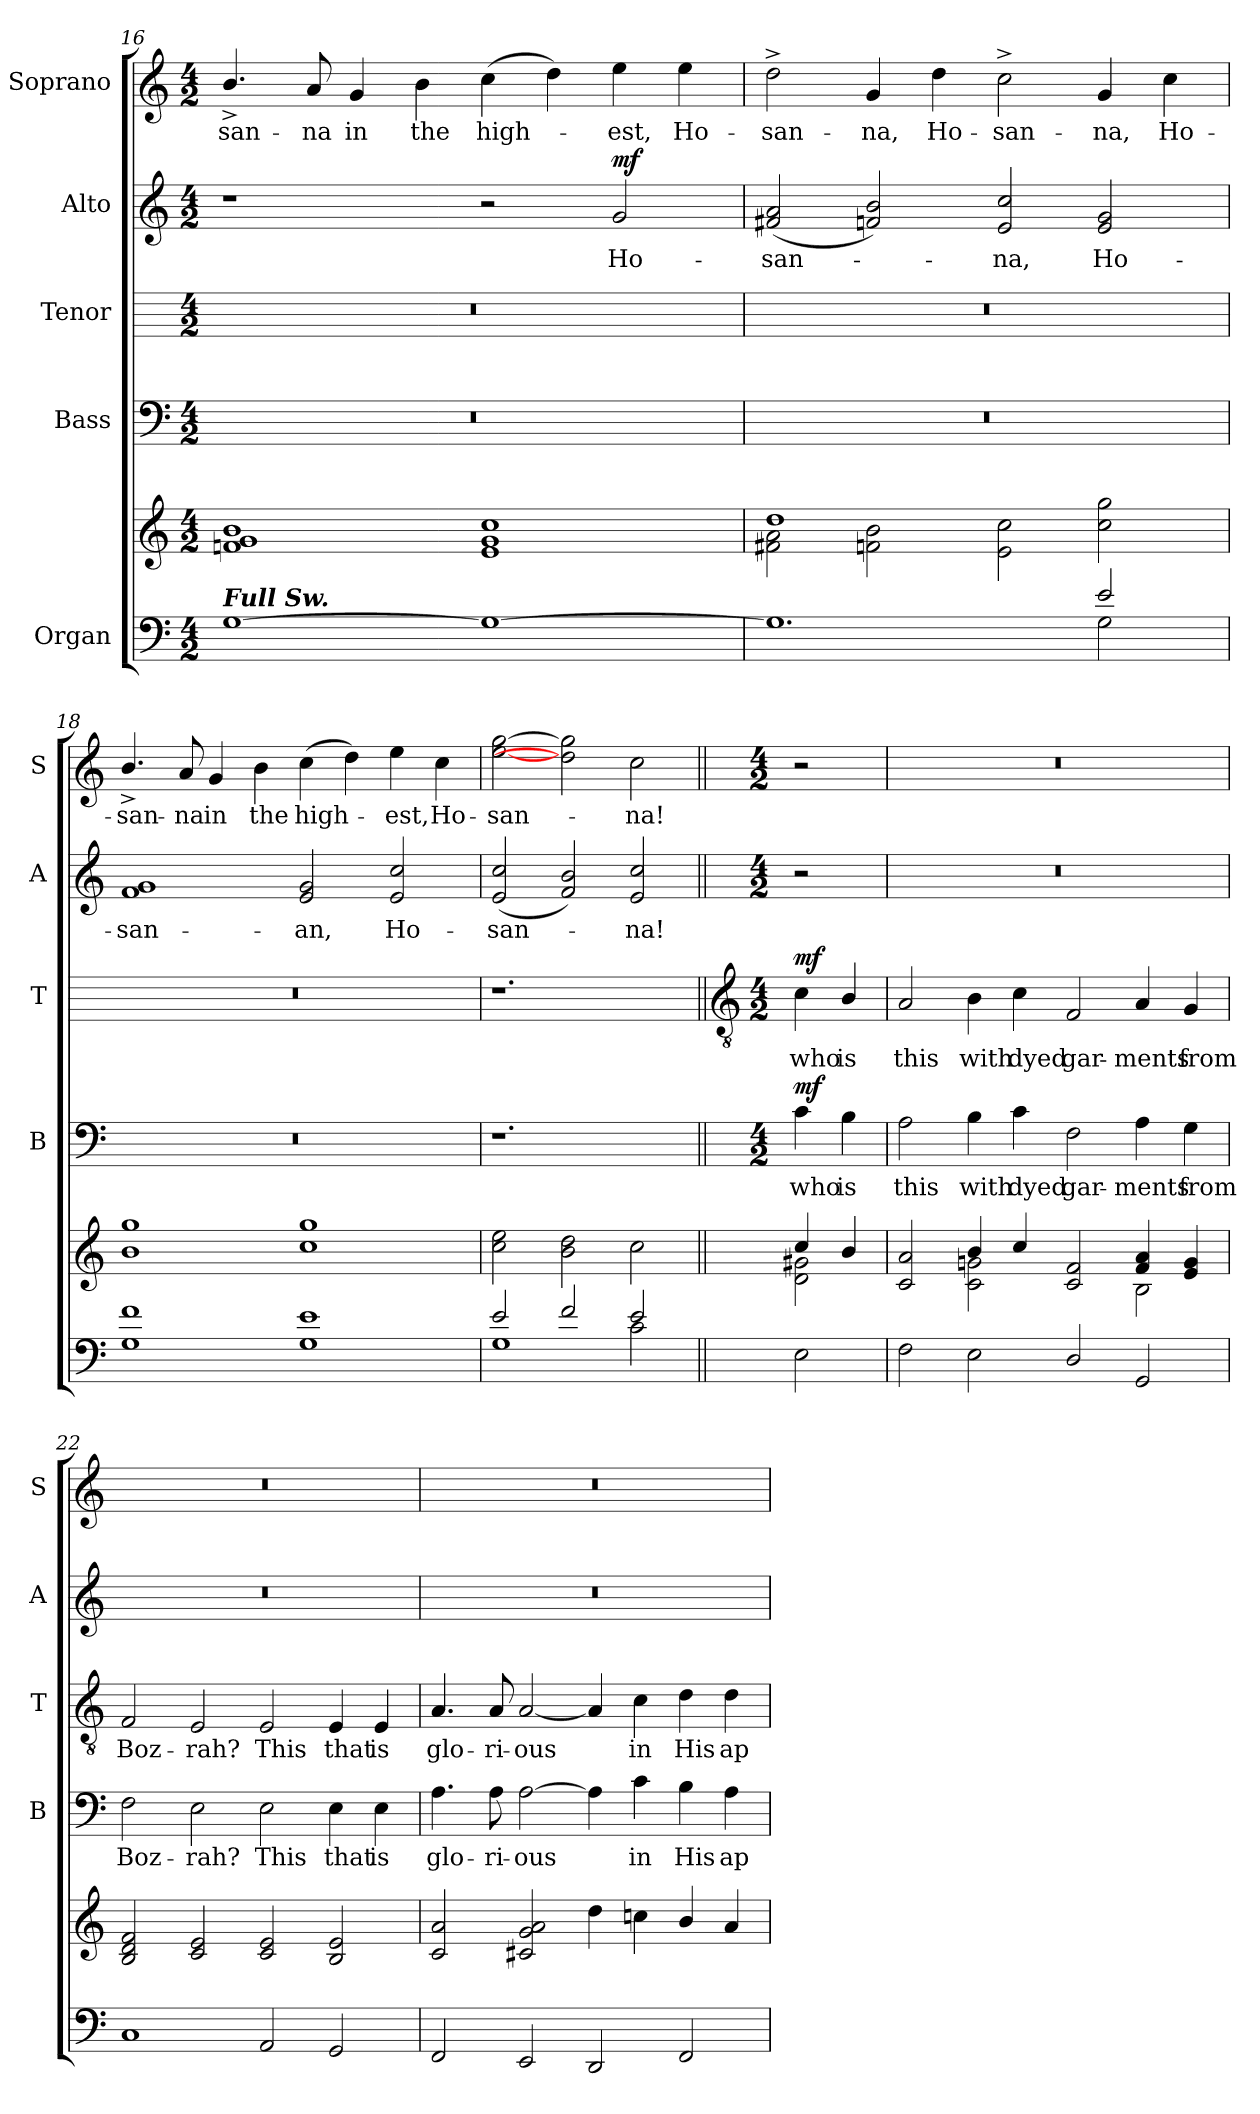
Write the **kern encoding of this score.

**kern	**kern	**kern	**text	**dynam	**kern	**text	**dynam	**kern	**text	**dynam	**kern	**text
*part5	*part5	*part4	*part4	*part4	*part3	*part3	*part3	*part2	*part2	*part2	*part1	*part1
*staff6	*staff5	*staff4	*staff4	*staff4	*staff3	*staff3	*staff3	*staff2	*staff2	*staff2	*staff1	*staff1
*I"Organ	*	*I"Bass	*	*	*I"Tenor	*	*	*I"Alto	*	*	*I"Soprano	*
*	*	*I'B	*	*	*I'T	*	*	*I'A	*	*	*I'S	*
!!LO:LB:g=z
*clefF4	*clefG2	*clefF4	*	*	*	*	*	*clefG2	*	*	*clefG2	*
*k[]	*k[]	*k[]	*	*	*	*	*	*k[]	*	*	*k[]	*
*C:	*C:	*C:	*	*	*	*	*	*C:	*	*	*C:	*
*M4/2	*M4/2	*M4/2	*	*	*M4/2	*	*	*M4/2	*	*	*M4/2	*
=16	=16	=16	=16	=16	=16	=16	=16	=16	=16	=16	=16	=16
*^	*^	*	*	*	*	*	*	*	*	*	*	*
!LO:TX:a:Bi:t=Full Sw.	!	!	!	!	!	!	!	!	!	!	!	!	!	!
!	!	!	!	!	!	!	!	!	!	!	!	!	!	!LO:LY:b
1ryy	[1G\	1fn/ 1g/ 1b/	0ryy	0r	.	.	0r	.	.	1r	.	.	4.b^/	-san-
!	!	!	!	!	!	!	!	!	!	!	!	!	!	!LO:LY:b
.	.	.	.	.	.	.	.	.	.	.	.	.	8a	-na
!	!	!	!	!	!	!	!	!	!	!	!	!	!	!LO:LY:b
.	.	.	.	.	.	.	.	.	.	.	.	.	4g	in
!	!	!	!	!	!	!	!	!	!	!	!	!	!	!LO:LY:b
.	.	.	.	.	.	.	.	.	.	.	.	.	4b	the
!	!	!	!	!	!	!	!	!	!	!	!	!	!	!LO:LY:b
4ryy	1G\_	1e/ 1g/ 1cc/	.	.	.	.	.	.	.	2r	.	.	(>4cc	high-
2.ryy	.	.	.	.	.	.	.	.	.	.	.	.	4dd)	.
!	!	!	!	!	!	!	!	!	!	!	!LO:LY:b	!LO:DY:b	!	!LO:LY:b
.	.	.	.	.	.	.	.	.	.	2g	Ho-	mf	4ee	est,
!	!	!	!	!	!	!	!	!	!	!	!	!	!	!LO:LY:b
.	.	.	.	.	.	.	.	.	.	.	.	.	4ee	Ho-
=17	=17	=17	=17	=17	=17	=17	=17	=17	=17	=17	=17	=17	=17	=17
!	!	!	!	!	!	!	!	!	!	!	!LO:LY:b	!	!	!LO:LY:b
1.ryy	1.G\]	1dd/	2f#X\ 2a\	0r	.	.	0r	.	.	(<2f#X 2a	-san-	.	2dd^	-san-
!	!	!	!	!	!	!	!	!	!	!	!	!	!	!LO:LY:b
.	.	.	2fn\ 2b\	.	.	.	.	.	.	2fn 2b)	.	.	4g	-na,
!	!	!	!	!	!	!	!	!	!	!	!	!	!	!LO:LY:b
.	.	.	.	.	.	.	.	.	.	.	.	.	4dd	Ho-
!	!	!	!	!	!	!	!	!	!	!	!LO:LY:b	!	!	!LO:LY:b
.	.	1ryy	2e\ 2cc\	.	.	.	.	.	.	2e 2cc	na,	.	2cc^	-san-
!	!	!	!	!	!	!	!	!	!	!	!LO:LY:b	!	!	!LO:LY:b
2e/	2G\	.	2cc\ 2gg\	.	.	.	.	.	.	2e 2g	Ho-	.	4g	-na,
!	!	!	!	!	!	!	!	!	!	!	!	!	!	!LO:LY:b
.	.	.	.	.	.	.	.	.	.	.	.	.	4cc	Ho-
=18	=18	=18	=18	=18	=18	=18	=18	=18	=18	=18	=18	=18	=18	=18
!	!	!	!	!	!	!	!	!	!	!	!LO:LY:b	!	!	!LO:LY:b
1f	1G\	1gg/	1b\	0r	.	.	0r	.	.	1f 1g	-san-	.	4.b^/	-san-
!	!	!	!	!	!	!	!	!	!	!	!	!	!	!LO:LY:b
.	.	.	.	.	.	.	.	.	.	.	.	.	8a	-na
!	!	!	!	!	!	!	!	!	!	!	!	!	!	!LO:LY:b
.	.	.	.	.	.	.	.	.	.	.	.	.	4g	in
!	!	!	!	!	!	!	!	!	!	!	!	!	!	!LO:LY:b
.	.	.	.	.	.	.	.	.	.	.	.	.	4b	the
!	!	!	!	!	!	!	!	!	!	!	!LO:LY:b	!	!	!LO:LY:b
1e	1G\	1gg/	1cc\	.	.	.	.	.	.	2e 2g	-an,	.	(>4cc	high-
.	.	.	.	.	.	.	.	.	.	.	.	.	4dd)	.
!	!	!	!	!	!	!	!	!	!	!	!LO:LY:b	!	!	!LO:LY:b
.	.	.	.	.	.	.	.	.	.	2e 2cc	Ho-	.	4ee	est,
!	!	!	!	!	!	!	!	!	!	!	!	!	!	!LO:LY:b
.	.	.	.	.	.	.	.	.	.	.	.	.	4cc	Ho-
=19	=19	=19	=19	=19	=19	=19	=19	=19	=19	=19	=19	=19	=19	=19
!	!	!	!	!	!	!	!	!	!	!	!LO:LY:b	!	!	!LO:LY:b
2e/	1G\	1.ryy	2cc\ 2ee\	1.r	.	.	1.r	.	.	(<2e 2cc	-san-	.	[2ee [2gg	-san-
2f/	.	.	2b\ 2dd\	.	.	.	.	.	.	2f 2b)	.	.	2dd] 2gg]	.
!	!	!	!	!	!	!	!	!	!	!	!LO:LY:b	!	!	!LO:LY:b
2e/	2c\	.	2cc\	.	.	.	.	.	.	2e 2cc	na!	.	2cc	na!
*v	*v	*	*	*	*	*	*	*	*	*	*	*	*	*
!!LO:LB:g=z
=20||	=20||	=20||	=20||	=20||	=20||	=20||	=20||	=20||	=20||	=20||	=20||	=20||	=20||
*	*	*	*	*	*	*clefGv2	*	*	*	*	*	*	*
*	*	*	*k[]	*	*	*k[]	*	*	*	*	*	*	*
*	*	*	*C:	*	*	*C:	*	*	*	*	*	*	*
*	*	*	*M4/2	*	*	*M4/2	*	*	*M4/2	*	*	*M4/2	*
*^	*	*	*	*	*	*	*	*	*	*	*	*	*
!LO:TX:a:Bi:t=Gt.	!	!	!	!	!	!	!	!	!	!	!	!	!	!
!	!	!	!	!	!LO:LY:b	!LO:DY:b	!	!LO:LY:b	!LO:DY:b	!	!	!	!	!
*v	*v	*	*	*	*	*	*	*	*	*	*	*	*	*
2E	4cc/	2d\ 2g#X\	4c	who	mf	4c	who	mf	2r	.	.	2r	.
!	!	!	!	!LO:LY:b	!	!	!LO:LY:b	!	!	!	!	!	!
.	4b/	.	4B\	is	.	4B/	is	.	.	.	.	.	.
=21	=21	=21	=21	=21	=21	=21	=21	=21	=21	=21	=21	=21	=21
!	!	!	!	!LO:LY:b	!	!	!LO:LY:b	!	!	!	!	!	!
2F	2c/ 2a/	2ryy	2A	this	.	2A	this	.	0r	.	.	0r	.
!	!	!	!	!LO:LY:b	!	!	!LO:LY:b	!	!	!	!	!	!
2E	4b/	2c\ 2gn\	4B	with	.	4B	with	.	.	.	.	.	.
!	!	!	!	!LO:LY:b	!	!	!LO:LY:b	!	!	!	!	!	!
.	4cc/	.	4c	dyed	.	4c	dyed	.	.	.	.	.	.
!	!	!	!	!LO:LY:b	!	!	!LO:LY:b	!	!	!	!	!	!
2D/	2c/ 2f/	2ryy	2F	gar-	.	2F	gar-	.	.	.	.	.	.
!	!	!	!	!LO:LY:b	!	!	!LO:LY:b	!	!	!	!	!	!
2GG/	4f/ 4a/	2B\	4A	-ments	.	4A	-ments	.	.	.	.	.	.
!	!	!	!	!LO:LY:b	!	!	!LO:LY:b	!	!	!	!	!	!
.	4e/ 4g/	.	4G	from	.	4G	from	.	.	.	.	.	.
=22	=22	=22	=22	=22	=22	=22	=22	=22	=22	=22	=22	=22	=22
!	!	!	!	!LO:LY:b	!	!	!LO:LY:b	!	!	!	!	!	!
1C	2B/ 2d/ 2f/	0ryy	2F	Boz-	.	2F	Boz-	.	0r	.	.	0r	.
!	!	!	!	!LO:LY:b	!	!	!LO:LY:b	!	!	!	!	!	!
.	2c/ 2e/	.	2E	-rah?	.	2E	-rah?	.	.	.	.	.	.
!	!	!	!	!LO:LY:b	!	!	!LO:LY:b	!	!	!	!	!	!
2AA	2c/ 2e/	.	2E	This	.	2E	This	.	.	.	.	.	.
!	!	!	!	!LO:LY:b	!	!	!LO:LY:b	!	!	!	!	!	!
2GG	2B/ 2e/	.	4E	that	.	4E	that	.	.	.	.	.	.
!	!	!	!	!LO:LY:b	!	!	!LO:LY:b	!	!	!	!	!	!
.	.	.	4E	is	.	4E	is	.	.	.	.	.	.
=23	=23	=23	=23	=23	=23	=23	=23	=23	=23	=23	=23	=23	=23
!	!	!	!	!LO:LY:b	!	!	!LO:LY:b	!	!	!	!	!	!
2FF	2c/ 2a/	1ryy	4.A	glo-	.	4.A	glo-	.	0r	.	.	0r	.
!	!	!	!	!LO:LY:b	!	!	!LO:LY:b	!	!	!	!	!	!
.	.	.	8A	-ri-	.	8A	-ri-	.	.	.	.	.	.
!	!	!	!	!LO:LY:b	!	!	!LO:LY:b	!	!	!	!	!	!
2EE	2c#X/ 2g/ 2a/	.	[2A	-ous	.	[2A	-ous	.	.	.	.	.	.
2DD	4dd\	4ryy	4A]	.	.	4A]	.	.	.	.	.	.	.
!	!	!	!	!LO:LY:b	!	!	!LO:LY:b	!	!	!	!	!	!
.	4ccn\	2.ryy	4c	in	.	4c	in	.	.	.	.	.	.
!	!	!	!	!LO:LY:b	!	!	!LO:LY:b	!	!	!	!	!	!
2FF	4b/	.	4B	His	.	4d	His	.	.	.	.	.	.
!	!	!	!	!LO:LY:b	!	!	!LO:LY:b	!	!	!	!	!	!
.	4a/	.	4A	ap-	.	4d	ap-	.	.	.	.	.	.
*	*v	*v	*	*	*	*	*	*	*	*	*	*	*
=	=	=	=	=	=	=	=	=	=	=	=	=
*-	*-	*-	*-	*-	*-	*-	*-	*-	*-	*-	*-	*-
